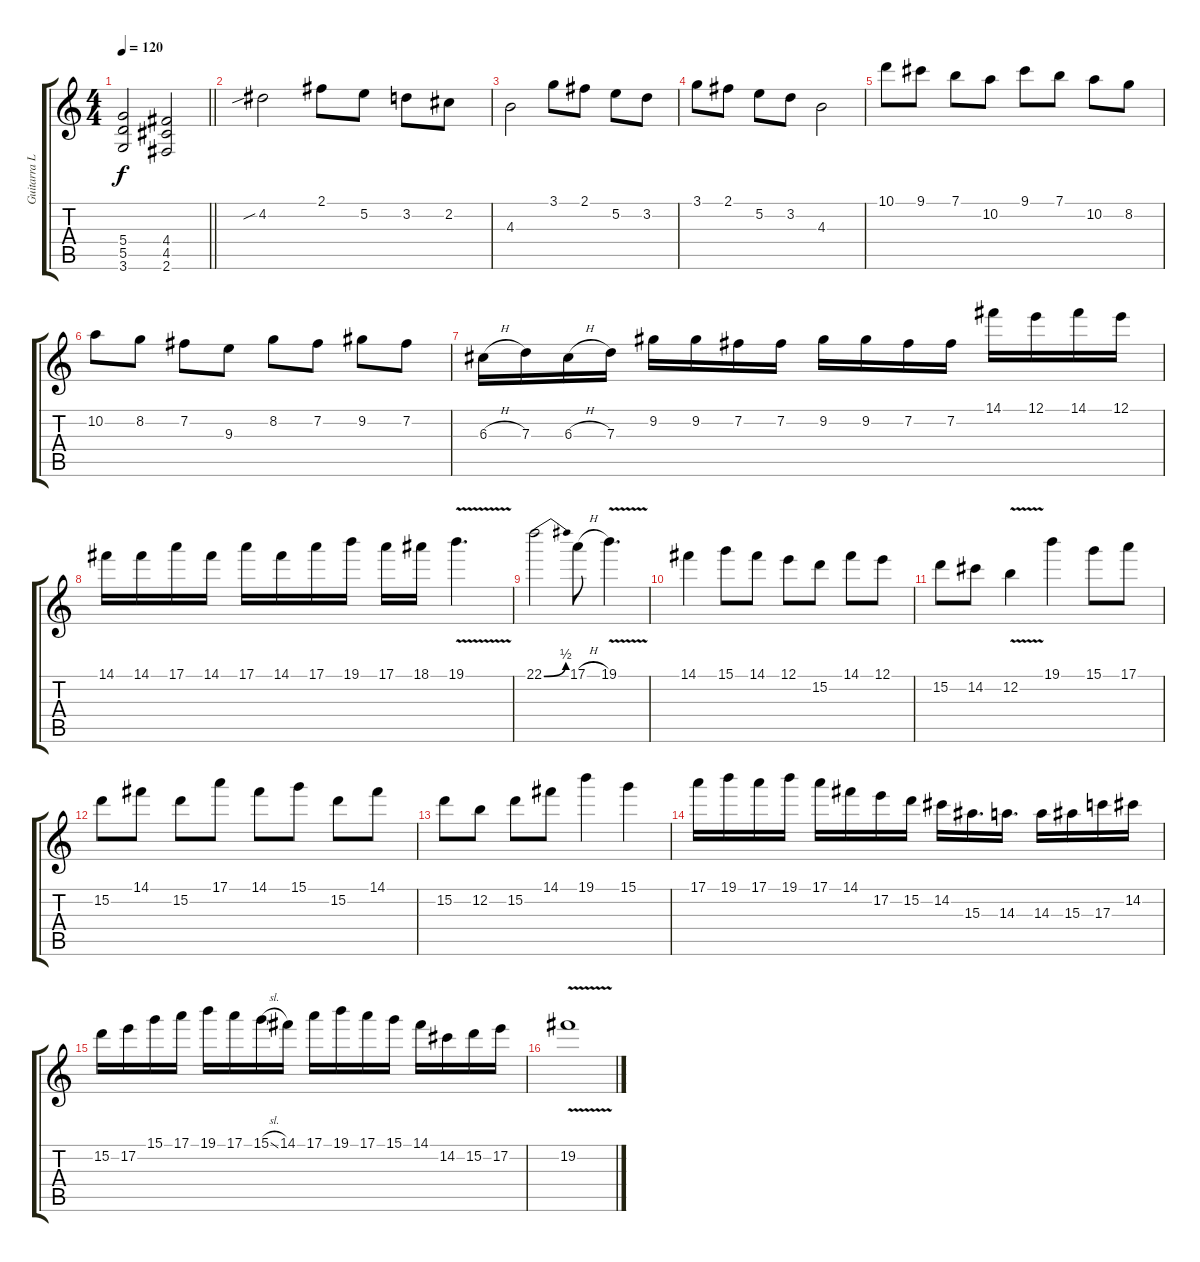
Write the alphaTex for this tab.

\track ("Guitarra Lider" "Guitarra L") {instrument overdrivenguitar}
\staff {score tabs}
\tuning (E4 B3 G3 D3 A2 E2) {hide}
\ts (4 4)
\tempo 120
\clef g2
\barLineRight lightlight
\ks c
(5.4 5.5 3.6).2{dy f} (4.4 4.5 2.6).2 |
4.2{sib}.2 2.1.8 5.2.8 3.2.8 2.2.8 |
4.3.2 3.1.8 2.1.8 5.2.8 3.2.8 |
3.1.8 2.1.8 5.2.8 3.2.8 4.3.2 |
10.1.8 9.1.8 7.1.8 10.2.8 9.1.8 7.1.8 10.2.8 8.2.8 |
10.2.8 8.2.8 7.2.8 9.3.8 8.2.8 7.2.8 9.2.8 7.2.8 |
6.3{h}.16 7.3.16 6.3{h}.16 7.3.16 9.2.16 9.2.16 7.2.16 7.2.16 9.2.16 9.2.16 7.2.16 7.2.16 14.1.16 12.1.16 14.1.16 12.1.16 |
14.1.16 14.1.16 17.1.16 14.1.16 17.1.16 14.1.16 17.1.16 19.1.16 17.1.16 18.1.16 19.1{v}.4{d} |
22.1{be (bend 0 0 60 2)}.2 17.1{h}.8 19.1{v}.4{d} |
14.1.4 15.1.8 14.1.8 12.1.8 15.2.8 14.1.8 12.1.8 |
15.2.8 14.2.8 12.2{v}.4 19.1.4 15.1.8 17.1.8 |
15.2.8 14.1.8 15.2.8 17.1.8 14.1.8 15.1.8 15.2.8 14.1.8 |
15.2.8 12.2.8 15.2.8 14.1.8 19.1.4 15.1.4 |
17.1.16 19.1.16 17.1.16 19.1.16 17.1.16 14.1.16 17.2.16 15.2.16 14.2.16 15.3.16{d} 14.3.16{d} 14.3.16 15.3.16 17.3.16 14.2.16 |
15.2.16 17.2.16 15.1.16 17.1.16 19.1.16 17.1.16 15.1{sl}.16 14.1.16 17.1.16 19.1.16 17.1.16 15.1.16 14.1.16 14.2.16 15.2.16 17.2.16 |
19.2{v}.1
